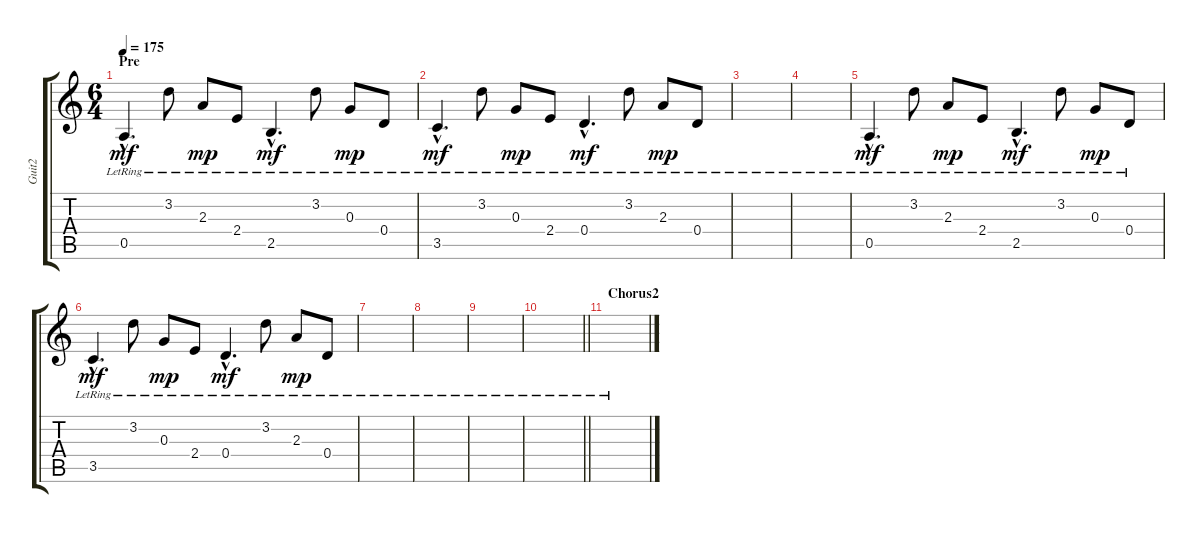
\track ("Guit2" "Guit2") {instrument acousticguitarsteel}
\staff {score tabs}
\tuning (E4 B3 G3 D3 A2 E2) {hide}
\ts (6 4)
\section ("" "Pre")
\tempo 175
\clef g2
\ks c
0.5{hac lr}.4{d dy mf} 3.2{lr}.8 2.3{lr}.8{dy mp} 2.4{lr}.8 2.5{hac lr}.4{d dy mf} 3.2{lr}.8 0.3{lr}.8{dy mp} 0.4{lr}.8 |
3.5{hac lr}.4{d dy mf} 3.2{lr}.8 0.3{lr}.8{dy mp} 2.4{lr}.8 0.4{hac lr}.4{d dy mf} 3.2{lr}.8 2.3{lr}.8{dy mp} 0.4{lr}.8 |
|
|
0.5{hac lr}.4{d dy mf} 3.2{lr}.8 2.3{lr}.8{dy mp} 2.4{lr}.8 2.5{hac lr}.4{d dy mf} 3.2{lr}.8 0.3{lr}.8{dy mp} 0.4{lr}.8 |
3.5{hac lr}.4{d dy mf} 3.2{lr}.8 0.3{lr}.8{dy mp} 2.4{lr}.8 0.4{hac lr}.4{d dy mf} 3.2{lr}.8 2.3{lr}.8{dy mp} 0.4{lr}.8 |
|
|
|
\barLineRight lightlight
|
\section ("" "Chorus2")
